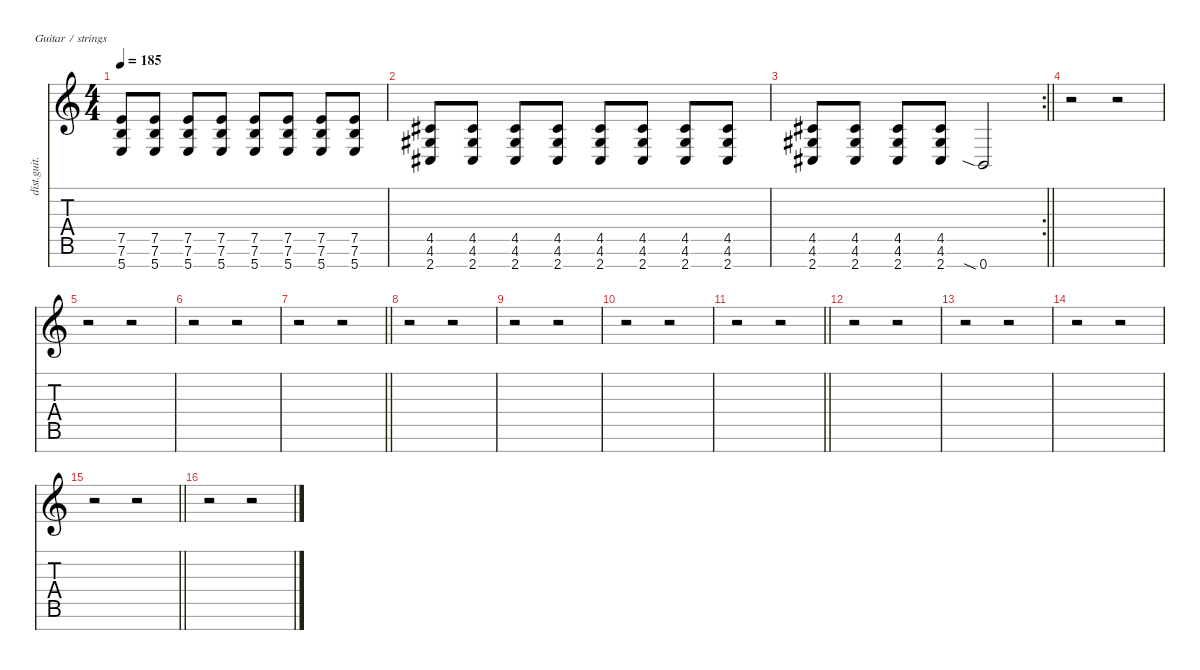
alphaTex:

\defaultSystemsLayout 4
\hideDynamics
\bracketExtendMode nobrackets
\track ("Guitar R - Zoli" "dist.guit.") {instrument distortionguitar}
\staff {score tabs}
\tuning (E4 B3 G3 D3 A2 E2 B1)
\ts (4 4)
\tempo 185
\clef g2
\ks c
(7.5 7.6 5.7).8{dy f beam Up} (7.5 7.6 5.7).8{beam Up} (7.5 7.6 5.7).8{beam Up} (7.5 7.6 5.7).8{beam Up} (7.5 7.6 5.7).8{beam Up} (7.5 7.6 5.7).8{beam Up} (7.5 7.6 5.7).8{beam Up} (7.5 7.6 5.7).8{beam Up} |
(4.5{acc #} 4.6{acc #} 2.7{acc #}).8{beam Up} (4.5{acc #} 4.6{acc #} 2.7{acc #}).8{beam Up} (4.5{acc #} 4.6{acc #} 2.7{acc #}).8{beam Up} (4.5{acc #} 4.6{acc #} 2.7{acc #}).8{beam Up} (4.5{acc #} 4.6{acc #} 2.7{acc #}).8{beam Up} (4.5{acc #} 4.6{acc #} 2.7{acc #}).8{beam Up} (4.5{acc #} 4.6{acc #} 2.7{acc #}).8{beam Up} (4.5{acc #} 4.6{acc #} 2.7{acc #}).8{beam Up} |
\rc 2
\barLineRight lightlight
(4.5{acc #} 4.6{acc #} 2.7{acc #}).8{beam Up} (4.5{acc #} 4.6{acc #} 2.7{acc #}).8{beam Up} (4.5{acc #} 4.6{acc #} 2.7{acc #}).8{beam Up} (4.5{acc #} 4.6{acc #} 2.7{acc #}).8{beam Up} 0.7{sia}.2{beam Up} |
r.2{beam Down} r.2{beam Down} |
r.2{beam Down} r.2{beam Down} |
r.2{beam Down} r.2{beam Down} |
\barLineRight lightlight
r.2{beam Down} r.2{beam Down} |
r.2{beam Down} r.2{beam Down} |
r.2{beam Down} r.2{beam Down} |
r.2{beam Down} r.2{beam Down} |
\barLineRight lightlight
r.2{beam Down} r.2{beam Down} |
r.2{beam Down} r.2{beam Down} |
r.2{beam Down} r.2{beam Down} |
r.2{beam Down} r.2{beam Down} |
\barLineRight lightlight
r.2{beam Down} r.2{beam Down} |
r.2{beam Down} r.2{beam Down}
